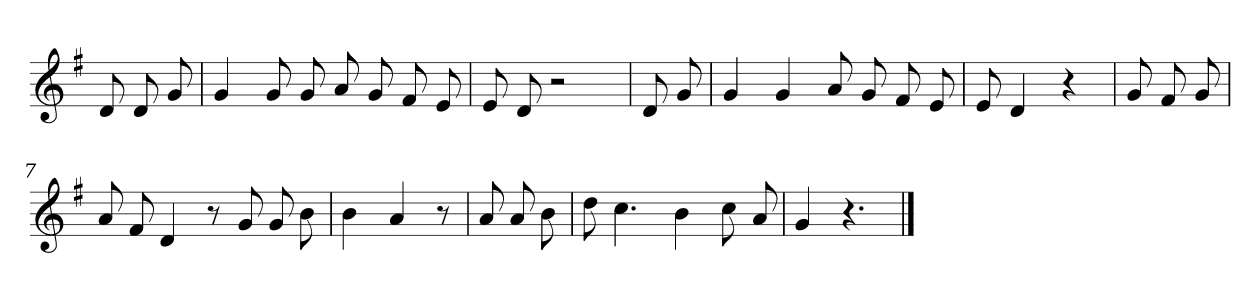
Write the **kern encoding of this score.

**kern
*part1
*staff1
*clefG2
*k[f#]
*G:
=
8d
8d
8g
=1
4g
8g
8g
8a
8g
8f#
8e
=2
8e
8d
2r
=3
8d
8g
=4
4g
4g
8a
8g
8f#
8e
=5
8e
4d
4r
=6
8g
8f#
8g
=7
8a
8f#
4d
8r
8g
8g
8b
=8
4b
4a
8r
=9
8a
8a
8b
=10
8dd
4.cc
4b
8cc
8a
=11
4g
4.r
==
*-
